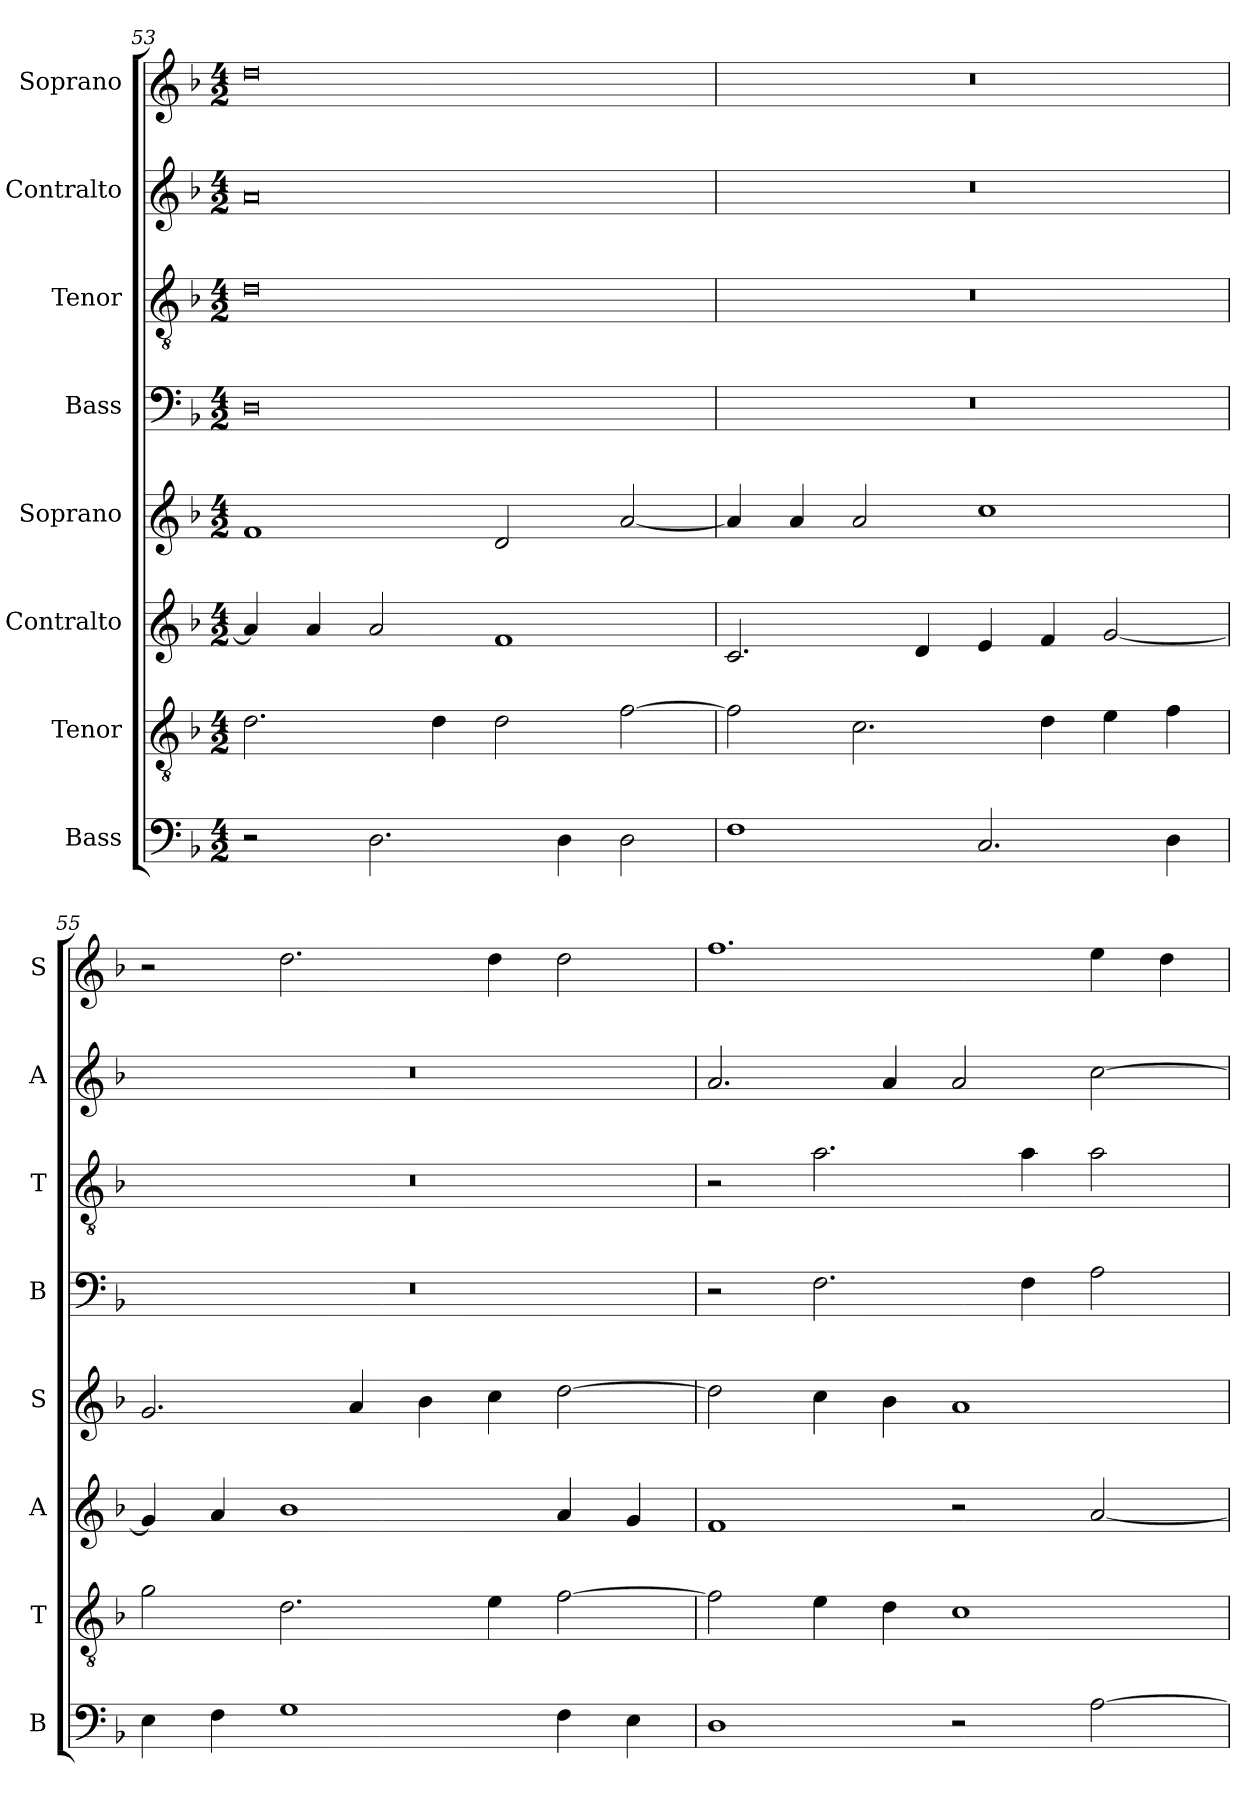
**kern	**kern	**kern	**kern	**kern	**kern	**kern	**kern
*part8	*part7	*part6	*part5	*part4	*part3	*part2	*part1
*staff8	*staff7	*staff6	*staff5	*staff4	*staff3	*staff2	*staff1
*I"Bass	*I"Tenor	*I"Contralto	*I"Soprano	*I"Bass	*I"Tenor	*I"Contralto	*I"Soprano
*I'B	*I'T	*I'A	*I'S	*I'B	*I'T	*I'A	*I'S
*clefF4	*clefGv2	*clefG2	*clefG2	*clefF4	*clefGv2	*clefG2	*clefG2
*k[b-]	*k[b-]	*k[b-]	*k[b-]	*k[b-]	*k[b-]	*k[b-]	*k[b-]
*G:dor	*G:dor	*G:dor	*G:dor	*G:dor	*G:dor	*G:dor	*G:dor
*M4/2	*M4/2	*M4/2	*M4/2	*M4/2	*M4/2	*M4/2	*M4/2
=53	=53	=53	=53	=53	=53	=53	=53
2r	2.d	4a]	1f	0D	0d	0a	0dd
.	.	4a	.	.	.	.	.
2.D	.	2a	.	.	.	.	.
.	4d	.	.	.	.	.	.
.	2d	1f	2d	.	.	.	.
4D	.	.	.	.	.	.	.
2D	[2f	.	[2a	.	.	.	.
=54	=54	=54	=54	=54	=54	=54	=54
1F	2f]	2.c	4a]	0r	0r	0r	0r
.	.	.	4a	.	.	.	.
.	2.c	.	2a	.	.	.	.
.	.	4d	.	.	.	.	.
2.C	.	4e	1cc	.	.	.	.
.	4d	4f	.	.	.	.	.
.	4e	[2g	.	.	.	.	.
4D	4f	.	.	.	.	.	.
=55	=55	=55	=55	=55	=55	=55	=55
4E	2g	4g]	2.g	0r	0r	0r	2r
4F	.	4a	.	.	.	.	.
1G	2.d	1b-	.	.	.	.	2.dd
.	.	.	4a	.	.	.	.
.	.	.	4b-	.	.	.	.
.	4e	.	4cc	.	.	.	4dd
4F	[2f	4a	[2dd	.	.	.	2dd
4E	.	4g	.	.	.	.	.
=56	=56	=56	=56	=56	=56	=56	=56
1D	2f]	1f	2dd]	2r	2r	2.a	1.ff
.	4e	.	4cc	2.F	2.a	.	.
.	4d	.	4b-	.	.	4a	.
2r	1c	2r	1a	.	.	2a	.
.	.	.	.	4F	4a	.	.
[2A	.	[2a	.	2A	2a	[2cc	4ee
.	.	.	.	.	.	.	4dd
=	=	=	=	=	=	=	=
*-	*-	*-	*-	*-	*-	*-	*-
